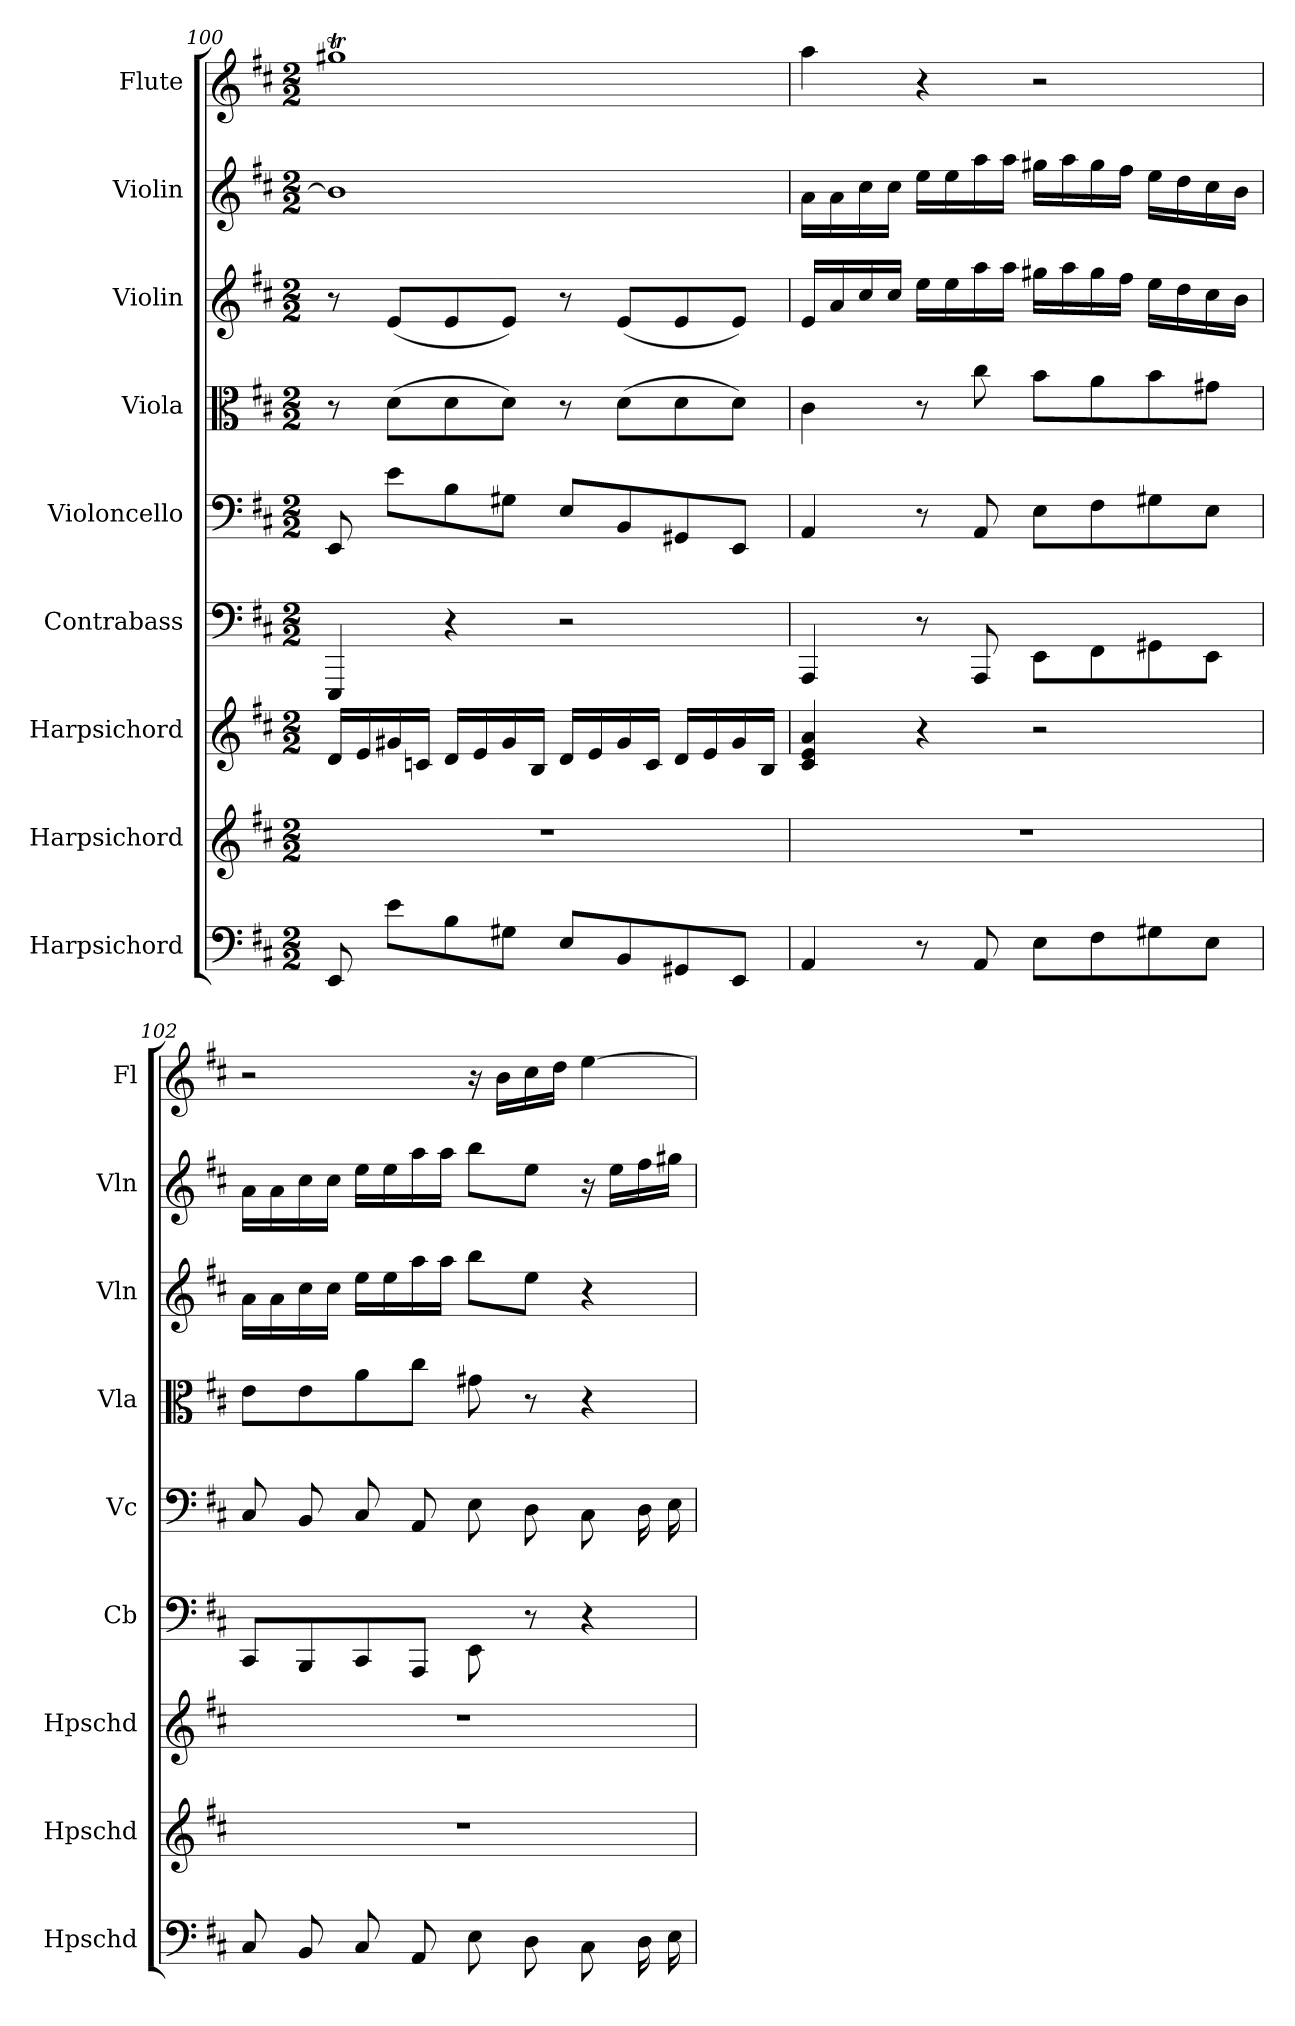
**kern	**kern	**kern	**kern	**kern	**kern	**kern	**kern	**kern
*part9	*part8	*part7	*part6	*part5	*part4	*part3	*part2	*part1
*staff9	*staff8	*staff7	*staff6	*staff5	*staff4	*staff3	*staff2	*staff1
*I"Harpsichord	*I"Harpsichord	*I"Harpsichord	*I"Contrabass	*I"Violoncello	*I"Viola	*I"Violin	*I"Violin	*I"Flute
*I'Hpschd	*I'Hpschd	*I'Hpschd	*I'Cb	*I'Vc	*I'Vla	*I'Vln	*I'Vln	*I'Fl
*clefF4	*clefG2	*clefG2	*clefF4	*clefF4	*clefC3	*clefG2	*clefG2	*clefG2
*	*	*	*ITrd7c12	*	*	*	*	*
*k[f#c#]	*k[f#c#]	*k[f#c#]	*k[f#c#]	*k[f#c#]	*k[f#c#]	*k[f#c#]	*k[f#c#]	*k[f#c#]
*D:	*D:	*D:	*D:	*D:	*D:	*D:	*D:	*D:
*M2/2	*M2/2	*M2/2	*M2/2	*M2/2	*M2/2	*M2/2	*M2/2	*M2/2
=100	=100	=100	=100	=100	=100	=100	=100	=100
8EE/	1r	16d/LL	4EEEE/	8EE/	8r	8r	1b\]	1gg#Xt\
.	.	16e/	.	.	.	.	.	.
8e\L	.	16g#X/	.	8e\L	(8d\L	(8e/L	.	.
.	.	16cn/JJ	.	.	.	.	.	.
8B\	.	16d/LL	4r	8B\	8d\	8e/	.	.
.	.	16e/	.	.	.	.	.	.
8G#X\J	.	16g#/	.	8G#X\J	8d\J)	8e/J)	.	.
.	.	16B/JJ	.	.	.	.	.	.
8E/L	.	16d/LL	2r	8E/L	8r	8r	.	.
.	.	16e/	.	.	.	.	.	.
8BB/	.	16g#/	.	8BB/	(8d\L	(8e/L	.	.
.	.	16c/JJ	.	.	.	.	.	.
8GG#X/	.	16d/LL	.	8GG#X/	8d\	8e/	.	.
.	.	16e/	.	.	.	.	.	.
8EE/J	.	16g#/	.	8EE/J	8d\J)	8e/J)	.	.
.	.	16B/JJ	.	.	.	.	.	.
=101	=101	=101	=101	=101	=101	=101	=101	=101
4AA/	1r	4a/ 4e/ 4c#/	4AAAA/	4AA/	4c#\	16e/LL	16a\LL	4aa\
.	.	.	.	.	.	16a/	16a\	.
.	.	.	.	.	.	16cc#/	16cc#\	.
.	.	.	.	.	.	16cc#/JJ	16cc#\JJ	.
8r	.	4r	8r	8r	8r	16ee\LL	16ee\LL	4r
.	.	.	.	.	.	16ee\	16ee\	.
8AA/	.	.	8AAAA/	8AA/	8cc#\	16aa\	16aa\	.
.	.	.	.	.	.	16aa\JJ	16aa\JJ	.
8E\L	.	2r	8EEE\L	8E\L	8b\L	16gg#X\LL	16gg#X\LL	2r
.	.	.	.	.	.	16aa\	16aa\	.
8F#\	.	.	8FFF#\	8F#\	8a\	16gg#\	16gg#\	.
.	.	.	.	.	.	16ff#\JJ	16ff#\JJ	.
8G#X\	.	.	8GGG#X\	8G#X\	8b\	16ee\LL	16ee\LL	.
.	.	.	.	.	.	16dd\	16dd\	.
8E\J	.	.	8EEE\J	8E\J	8g#X\J	16cc#\	16cc#\	.
.	.	.	.	.	.	16b\JJ	16b\JJ	.
=102	=102	=102	=102	=102	=102	=102	=102	=102
8C#/	1r	1r	8CCC#/L	8C#/	8e\L	16a\LL	16a\LL	2r
.	.	.	.	.	.	16a\	16a\	.
8BB/	.	.	8BBBB/	8BB/	8e\	16cc#\	16cc#\	.
.	.	.	.	.	.	16cc#\JJ	16cc#\JJ	.
8C#/	.	.	8CCC#/	8C#/	8a\	16ee\LL	16ee\LL	.
.	.	.	.	.	.	16ee\	16ee\	.
8AA/	.	.	8AAAA/J	8AA/	8cc#\J	16aa\	16aa\	.
.	.	.	.	.	.	16aa\JJ	16aa\JJ	.
8E\	.	.	8EEE\	8E\	8g#X\	8bb\L	8bb\L	16r
.	.	.	.	.	.	.	.	16b\LL
8D\	.	.	8r	8D\	8r	8ee\J	8ee\J	16cc#\
.	.	.	.	.	.	.	.	16dd\JJ
8C#\	.	.	4r	8C#\	4r	4r	16r	[4ee\
.	.	.	.	.	.	.	16ee\LL	.
16D\	.	.	.	16D\	.	.	16ff#\	.
16E\	.	.	.	16E\	.	.	16gg#X\JJ	.
=	=	=	=	=	=	=	=	=
*-	*-	*-	*-	*-	*-	*-	*-	*-
